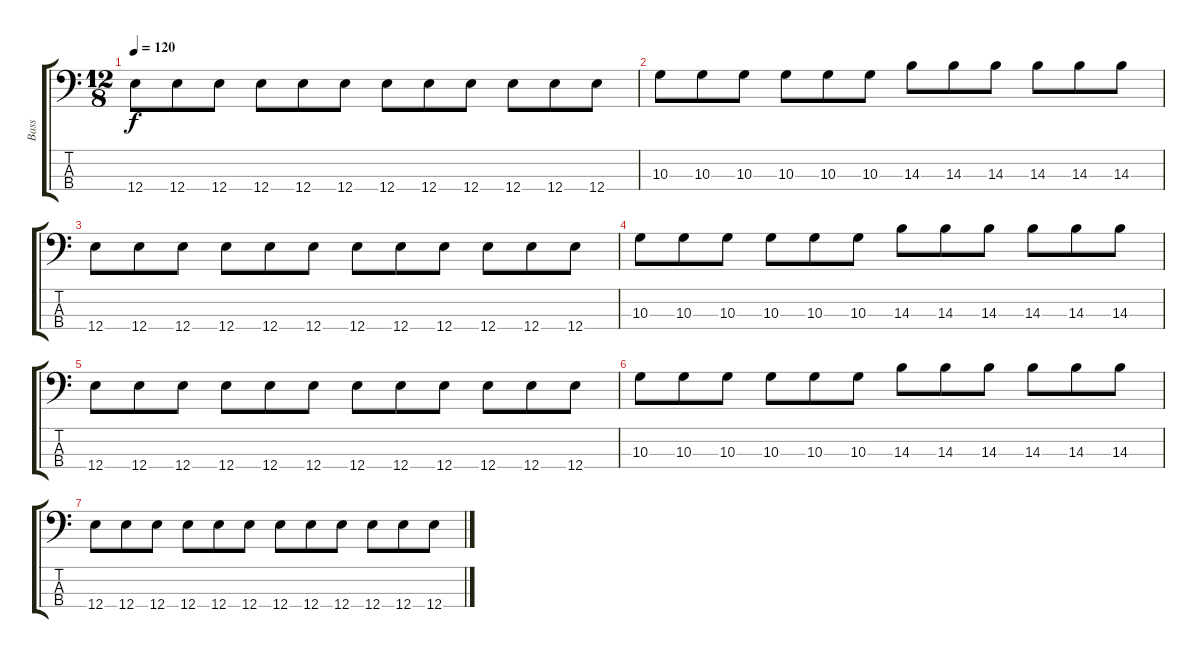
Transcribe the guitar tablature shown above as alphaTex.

\track ("Bass" "Bass") {instrument electricbassfinger}
\staff {score tabs}
\tuning (G2 D2 A1 E1) {hide}
\ts (12 8)
\tempo 120
\clef f4
\ks c
12.4.8{dy f} 12.4.8 12.4.8 12.4.8 12.4.8 12.4.8 12.4.8 12.4.8 12.4.8 12.4.8 12.4.8 12.4.8 |
10.3.8 10.3.8 10.3.8 10.3.8 10.3.8 10.3.8 14.3.8 14.3.8 14.3.8 14.3.8 14.3.8 14.3.8 |
12.4.8 12.4.8 12.4.8 12.4.8 12.4.8 12.4.8 12.4.8 12.4.8 12.4.8 12.4.8 12.4.8 12.4.8 |
10.3.8 10.3.8 10.3.8 10.3.8 10.3.8 10.3.8 14.3.8 14.3.8 14.3.8 14.3.8 14.3.8 14.3.8 |
12.4.8 12.4.8 12.4.8 12.4.8 12.4.8 12.4.8 12.4.8 12.4.8 12.4.8 12.4.8 12.4.8 12.4.8 |
10.3.8 10.3.8 10.3.8 10.3.8 10.3.8 10.3.8 14.3.8 14.3.8 14.3.8 14.3.8 14.3.8 14.3.8 |
12.4.8 12.4.8 12.4.8 12.4.8 12.4.8 12.4.8 12.4.8 12.4.8 12.4.8 12.4.8 12.4.8 12.4.8
